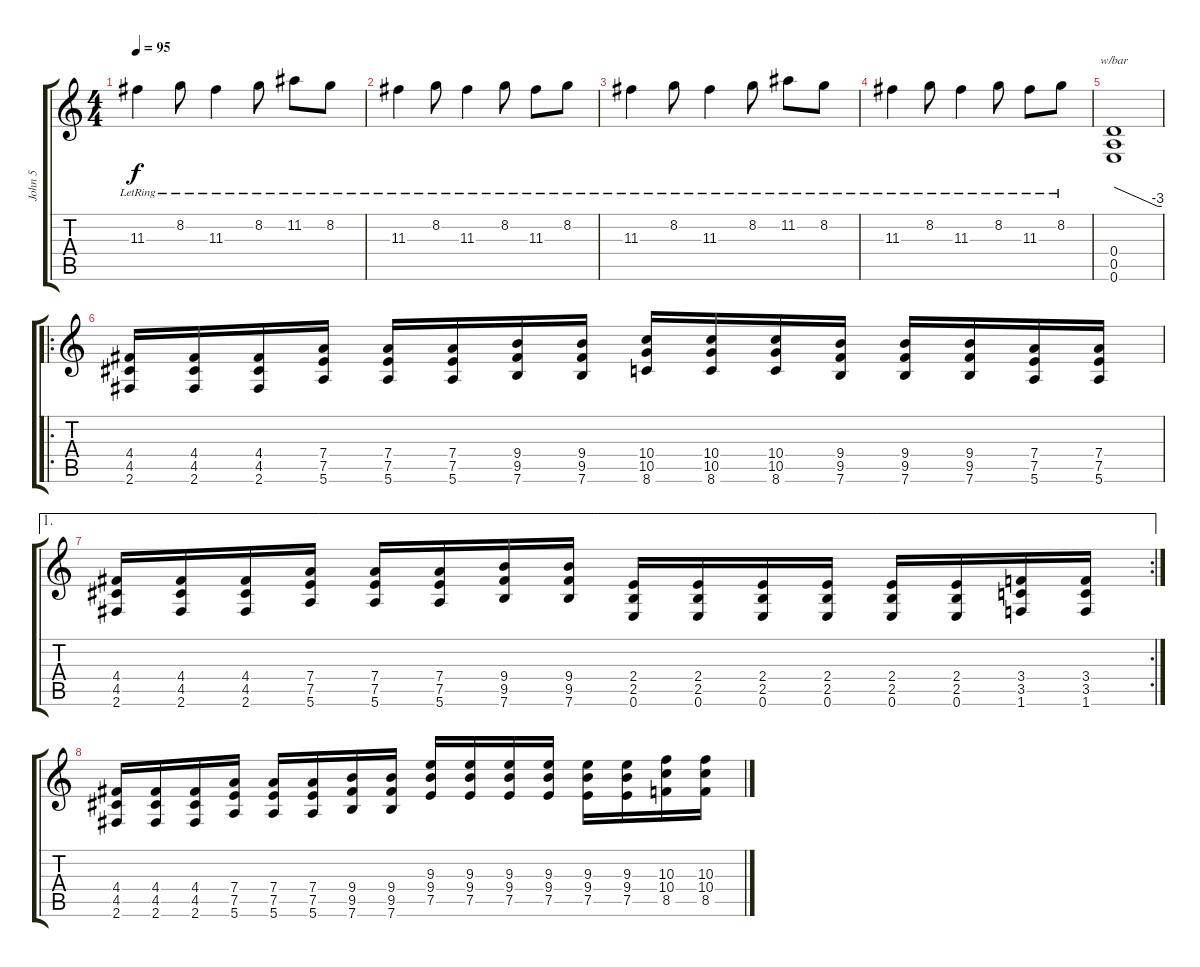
\track ("John 5" "John 5") {instrument distortionguitar}
\staff {score tabs}
\tuning (E4 B3 G3 D3 A2 E2) {hide}
\ts (4 4)
\tempo 95
\clef g2
\ks c
11.3{lr}.4{dy f} 8.2{lr}.8 11.3{lr}.4 8.2{lr}.8 11.2{lr}.8 8.2{lr}.8 |
11.3{lr}.4 8.2{lr}.8 11.3{lr}.4 8.2{lr}.8 11.3{lr}.8 8.2{lr}.8 |
11.3{lr}.4 8.2{lr}.8 11.3{lr}.4 8.2{lr}.8 11.2{lr}.8 8.2{lr}.8 |
11.3{lr}.4 8.2{lr}.8 11.3{lr}.4 8.2{lr}.8 11.3{lr}.8 8.2{lr}.8 |
(0.4 0.5 0.6).1{tbe (custom default 0 0 55 -12 60 -12)} |
\ro
(4.4 4.5 2.6).16 (4.4 4.5 2.6).16 (4.4 4.5 2.6).16 (7.4 7.5 5.6).16 (7.4 7.5 5.6).16 (7.4 7.5 5.6).16 (9.4 9.5 7.6).16 (9.4 9.5 7.6).16 (10.4 10.5 8.6).16 (10.4 10.5 8.6).16 (10.4 10.5 8.6).16 (9.4 9.5 7.6).16 (9.4 9.5 7.6).16 (9.4 9.5 7.6).16 (7.4 7.5 5.6).16 (7.4 7.5 5.6).16 |
\ae 1
\rc 2
(4.4 4.5 2.6).16 (4.4 4.5 2.6).16 (4.4 4.5 2.6).16 (7.4 7.5 5.6).16 (7.4 7.5 5.6).16 (7.4 7.5 5.6).16 (9.4 9.5 7.6).16 (9.4 9.5 7.6).16 (2.4 2.5 0.6).16 (2.4 2.5 0.6).16 (2.4 2.5 0.6).16 (2.4 2.5 0.6).16 (2.4 2.5 0.6).16 (2.4 2.5 0.6).16 (3.4 3.5 1.6).16 (3.4 3.5 1.6).16 |
(4.4 4.5 2.6).16 (4.4 4.5 2.6).16 (4.4 4.5 2.6).16 (7.4 7.5 5.6).16 (7.4 7.5 5.6).16 (7.4 7.5 5.6).16 (9.4 9.5 7.6).16 (9.4 9.5 7.6).16 (9.3 9.4 7.5).16 (9.3 9.4 7.5).16 (9.3 9.4 7.5).16 (9.3 9.4 7.5).16 (9.3 9.4 7.5).16 (9.3 9.4 7.5).16 (10.3 10.4 8.5).16 (10.3 10.4 8.5).16
